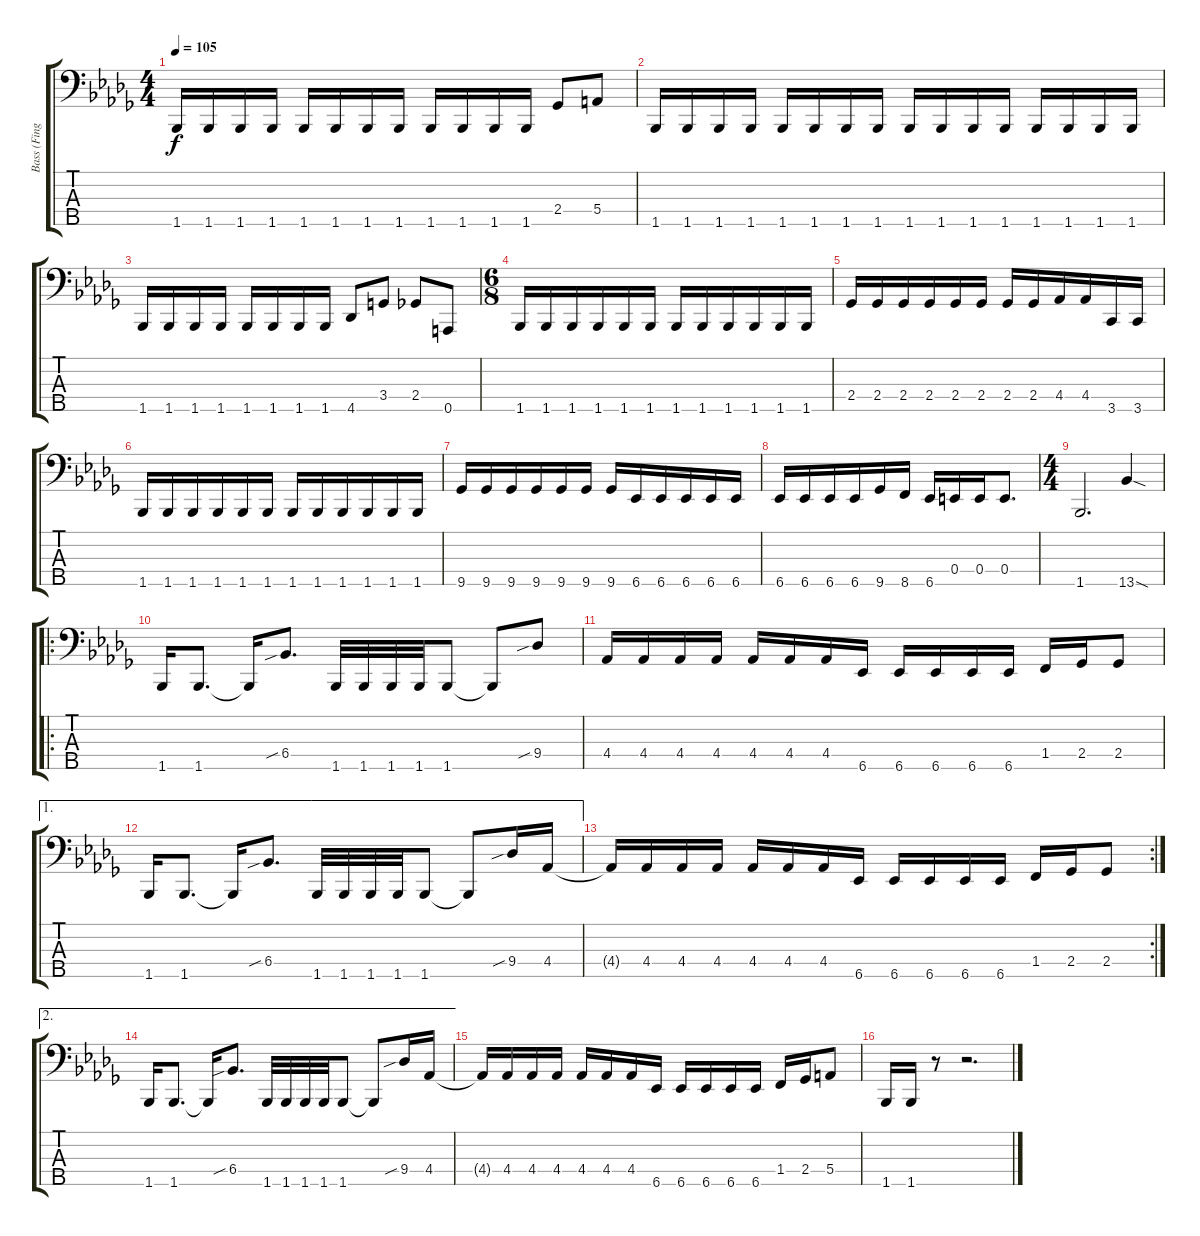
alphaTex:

\track ("Bass (Finger) Tony Brehm" "Bass (Fing") {instrument electricbassfinger}
\staff {score tabs}
\tuning (G2 D2 A1 E1 A0) {hide}
\ts (4 4)
\tempo 105
\clef f4
\ks bbminor
1.5.16{dy f} 1.5.16 1.5.16 1.5.16 1.5.16 1.5.16 1.5.16 1.5.16 1.5.16 1.5.16 1.5.16 1.5.16 2.4.8 5.4.8 |
1.5.16 1.5.16 1.5.16 1.5.16 1.5.16 1.5.16 1.5.16 1.5.16 1.5.16 1.5.16 1.5.16 1.5.16 1.5.16 1.5.16 1.5.16 1.5.16 |
1.5.16 1.5.16 1.5.16 1.5.16 1.5.16 1.5.16 1.5.16 1.5.16 4.5.8 3.4.8 2.4.8 0.5.8 |
\ts (6 8)
1.5.16 1.5.16 1.5.16 1.5.16 1.5.16 1.5.16 1.5.16 1.5.16 1.5.16 1.5.16 1.5.16 1.5.16 |
2.4.16 2.4.16 2.4.16 2.4.16 2.4.16 2.4.16 2.4.16 2.4.16 4.4.16 4.4.16 3.5.16 3.5.16 |
1.5.16 1.5.16 1.5.16 1.5.16 1.5.16 1.5.16 1.5.16 1.5.16 1.5.16 1.5.16 1.5.16 1.5.16 |
9.5.16 9.5.16 9.5.16 9.5.16 9.5.16 9.5.16 9.5.16 6.5.16 6.5.16 6.5.16 6.5.16 6.5.16 |
6.5.16 6.5.16 6.5.16 6.5.16 9.5.16 8.5.16 6.5.16 0.4.16 0.4.16 0.4.8{d} |
\ts (4 4)
1.5.2{d} 13.5{sod}.4 |
\ro
1.5.16 1.5.8{d} 1.5{t}.16 6.4{sib}.8{d} 1.5.32 1.5.32 1.5.32 1.5.32 1.5.8 1.5{t}.8 9.4{sib}.8 |
4.4.16 4.4.16 4.4.16 4.4.16 4.4.16 4.4.16 4.4.16 6.5.16 6.5.16 6.5.16 6.5.16 6.5.16 1.4.16 2.4.16 2.4.8 |
\ae 1
1.5.16 1.5.8{d} 1.5{t}.16 6.4{sib}.8{d} 1.5.32 1.5.32 1.5.32 1.5.32 1.5.8 1.5{t}.8 9.4{sib}.16 4.4.16 |
\rc 2
4.4{t}.16 4.4.16 4.4.16 4.4.16 4.4.16 4.4.16 4.4.16 6.5.16 6.5.16 6.5.16 6.5.16 6.5.16 1.4.16 2.4.16 2.4.8 |
\ae 2
1.5.16 1.5.8{d} 1.5{t}.16 6.4{sib}.8{d} 1.5.32 1.5.32 1.5.32 1.5.32 1.5.8 1.5{t}.8 9.4{sib}.16 4.4.16 |
4.4{t}.16 4.4.16 4.4.16 4.4.16 4.4.16 4.4.16 4.4.16 6.5.16 6.5.16 6.5.16 6.5.16 6.5.16 1.4.16 2.4.16 5.4.8 |
1.5.16 1.5.16 r.8 r.2{d}
